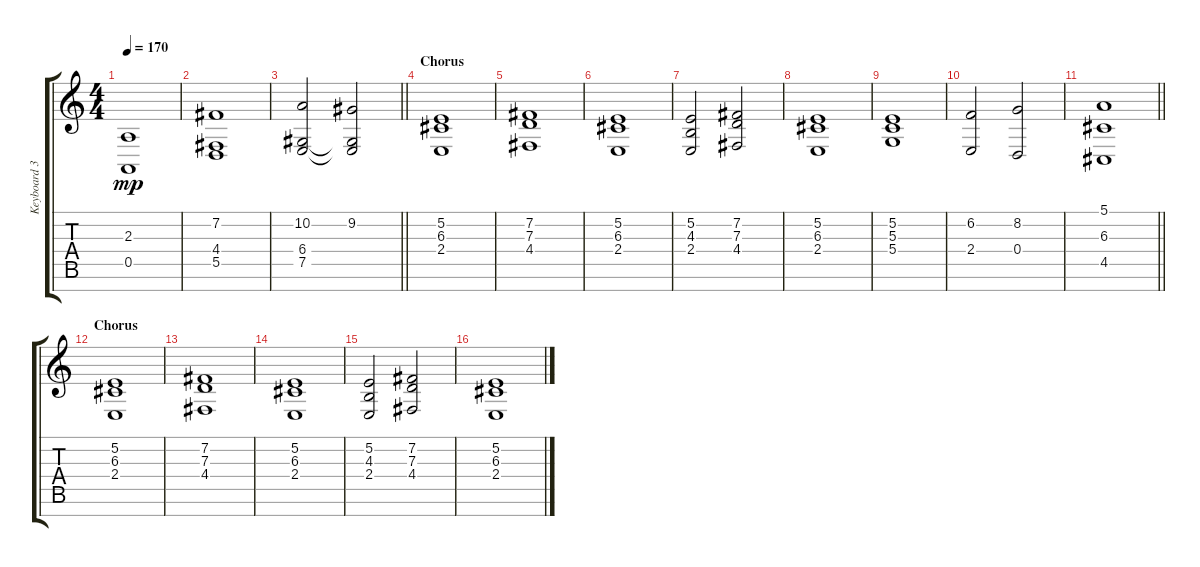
\track ("Keyboard 3" "Keyboard 3") {instrument brasssection}
\staff {score tabs}
\tuning (E4 B3 G3 D3 A2 E2 B1) {hide}
\ts (4 4)
\tempo 170
\clef g2
\ks c
(2.3 0.5).1{dy mp} |
(7.2 4.4 5.5).1 |
\barLineRight lightlight
(10.2 6.4 7.5).2 (9.2 6.4{t} 7.5{t}).2 |
\section ("" "Chorus")
(5.2 6.3 2.4).1 |
(7.2 7.3 4.4).1 |
(5.2 6.3 2.4).1 |
(5.2 4.3 2.4).2 (7.2 7.3 4.4).2 |
(5.2 6.3 2.4).1 |
(5.2 5.3 5.4).1 |
(6.2 2.4).2 (8.2 0.4).2 |
\barLineRight lightlight
(5.1 6.3 4.5).1 |
\section ("" "Chorus")
(5.2 6.3 2.4).1 |
(7.2 7.3 4.4).1 |
(5.2 6.3 2.4).1 |
(5.2 4.3 2.4).2 (7.2 7.3 4.4).2 |
(5.2 6.3 2.4).1
